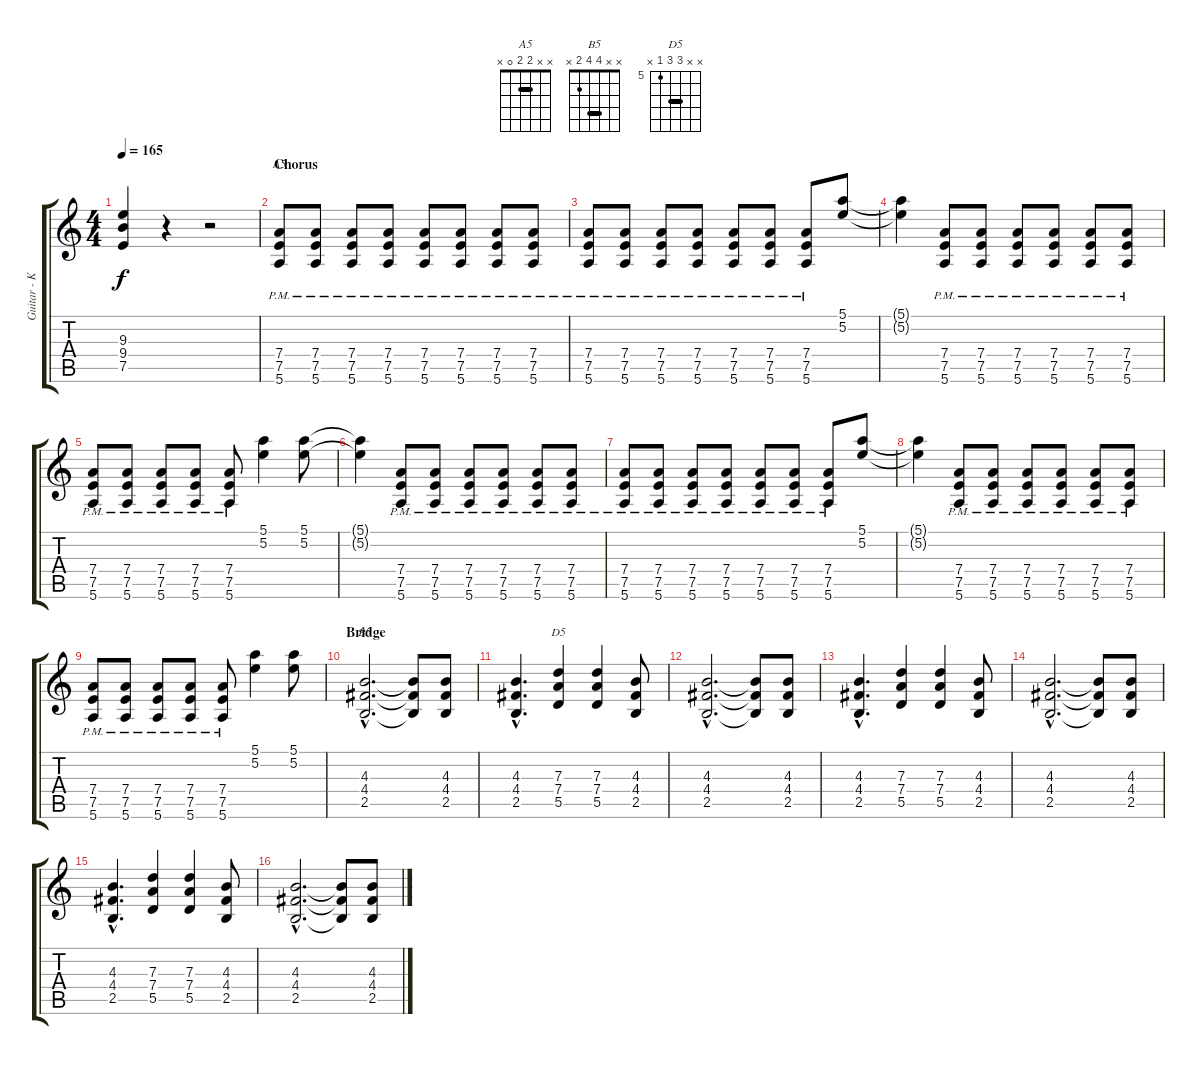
\track ("Guitar - K.K. Downing" "Guitar - K") {instrument distortionguitar}
\staff {score tabs}
\tuning (E4 B3 G3 D3 A2 E2) {hide}
\chord ("A5" x x 2 2 0 x) {barre 2}
\chord ("B5" x x 4 4 2 x) {barre 4}
\chord ("D5" x x 7 7 5 x) {firstfret 5 barre 7}
\ts (4 4)
\tempo 165
\clef g2
\ks c
(9.3 9.4 7.5).4{dy f} r.4 r.2 |
\section ("" "Chorus")
(7.4{pm} 7.5{pm} 5.6{pm}).8{ch "A5"} (7.4{pm} 7.5{pm} 5.6{pm}).8 (7.4{pm} 7.5{pm} 5.6{pm}).8 (7.4{pm} 7.5{pm} 5.6{pm}).8 (7.4{pm} 7.5{pm} 5.6{pm}).8 (7.4{pm} 7.5{pm} 5.6{pm}).8 (7.4{pm} 7.5{pm} 5.6{pm}).8 (7.4{pm} 7.5{pm} 5.6{pm}).8 |
(7.4{pm} 7.5{pm} 5.6{pm}).8 (7.4{pm} 7.5{pm} 5.6{pm}).8 (7.4{pm} 7.5{pm} 5.6{pm}).8 (7.4{pm} 7.5{pm} 5.6{pm}).8 (7.4{pm} 7.5{pm} 5.6{pm}).8 (7.4{pm} 7.5{pm} 5.6{pm}).8 (7.4{pm} 7.5{pm} 5.6{pm}).8 (5.1 5.2).8 |
(5.1{t} 5.2{t}).4 (7.4{pm} 7.5{pm} 5.6{pm}).8 (7.4{pm} 7.5{pm} 5.6{pm}).8 (7.4{pm} 7.5{pm} 5.6{pm}).8 (7.4{pm} 7.5{pm} 5.6{pm}).8 (7.4{pm} 7.5{pm} 5.6{pm}).8 (7.4{pm} 7.5{pm} 5.6{pm}).8 |
(7.4{pm} 7.5{pm} 5.6{pm}).8 (7.4{pm} 7.5{pm} 5.6{pm}).8 (7.4{pm} 7.5{pm} 5.6{pm}).8 (7.4{pm} 7.5{pm} 5.6{pm}).8 (7.4{pm} 7.5{pm} 5.6{pm}).8 (5.1 5.2).4 (5.1 5.2).8 |
(5.1{t} 5.2{t}).4 (7.4{pm} 7.5{pm} 5.6{pm}).8 (7.4{pm} 7.5{pm} 5.6{pm}).8 (7.4{pm} 7.5{pm} 5.6{pm}).8 (7.4{pm} 7.5{pm} 5.6{pm}).8 (7.4{pm} 7.5{pm} 5.6{pm}).8 (7.4{pm} 7.5{pm} 5.6{pm}).8 |
(7.4{pm} 7.5{pm} 5.6{pm}).8 (7.4{pm} 7.5{pm} 5.6{pm}).8 (7.4{pm} 7.5{pm} 5.6{pm}).8 (7.4{pm} 7.5{pm} 5.6{pm}).8 (7.4{pm} 7.5{pm} 5.6{pm}).8 (7.4{pm} 7.5{pm} 5.6{pm}).8 (7.4{pm} 7.5{pm} 5.6{pm}).8 (5.1 5.2).8 |
(5.1{t} 5.2{t}).4 (7.4{pm} 7.5{pm} 5.6{pm}).8 (7.4{pm} 7.5{pm} 5.6{pm}).8 (7.4{pm} 7.5{pm} 5.6{pm}).8 (7.4{pm} 7.5{pm} 5.6{pm}).8 (7.4{pm} 7.5{pm} 5.6{pm}).8 (7.4{pm} 7.5{pm} 5.6{pm}).8 |
(7.4{pm} 7.5{pm} 5.6{pm}).8 (7.4{pm} 7.5{pm} 5.6{pm}).8 (7.4{pm} 7.5{pm} 5.6{pm}).8 (7.4{pm} 7.5{pm} 5.6{pm}).8 (7.4{pm} 7.5{pm} 5.6{pm}).8 (5.1 5.2).4 (5.1 5.2).8 |
\section ("" "Bridge")
(4.3{hac} 4.4{hac} 2.5{hac}).2{d ch "B5"} (4.3{t} 4.4{t} 2.5{t}).8 (4.3 4.4 2.5).8 |
(4.3{hac} 4.4{hac} 2.5{hac}).4{d} (7.3 7.4 5.5).4{ch "D5"} (7.3 7.4 5.5).4 (4.3 4.4 2.5).8 |
(4.3{hac} 4.4{hac} 2.5{hac}).2{d} (4.3{t} 4.4{t} 2.5{t}).8 (4.3 4.4 2.5).8 |
(4.3{hac} 4.4{hac} 2.5{hac}).4{d} (7.3 7.4 5.5).4 (7.3 7.4 5.5).4 (4.3 4.4 2.5).8 |
(4.3{hac} 4.4{hac} 2.5{hac}).2{d} (4.3{t} 4.4{t} 2.5{t}).8 (4.3 4.4 2.5).8 |
(4.3{hac} 4.4{hac} 2.5{hac}).4{d} (7.3 7.4 5.5).4 (7.3 7.4 5.5).4 (4.3 4.4 2.5).8 |
(4.3{hac} 4.4{hac} 2.5{hac}).2{d} (4.3{t} 4.4{t} 2.5{t}).8 (4.3 4.4 2.5).8
